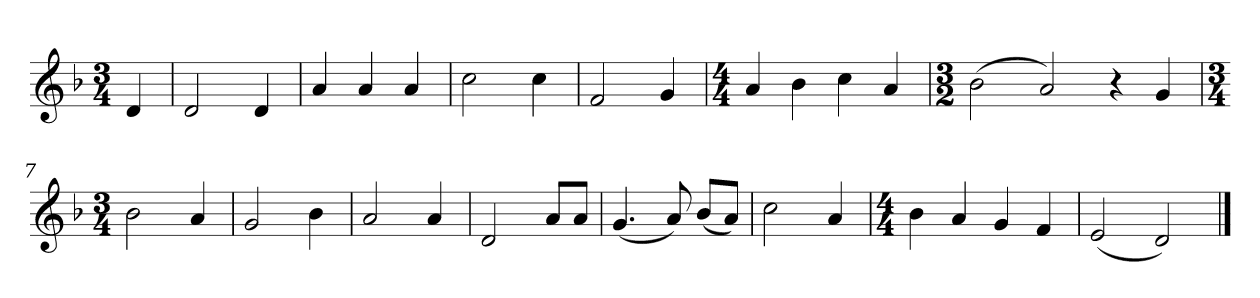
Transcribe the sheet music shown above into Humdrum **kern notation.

**kern
*part1
*staff1
*k[b-]
*M3/4
*MM120
=
4d
=1
2d
4d
=2
4a
4a
4a
=3
2cc
4cc
=4
2f
4g
=5
*M4/4
4a
4b-
4cc
4a
=6
*M3/2
(2b-
2a)
4r
4g
=7
*M3/4
2b-
4a
=8
2g
4b-
=9
2a
4a
=10
2d
8aL
8aJ
=11
(4.g
8a)
(8b-L
8aJ)
=12
2cc
4a
=13
*M4/4
4b-
4a
4g
4f
=14
(2e
2d)
==
*-
